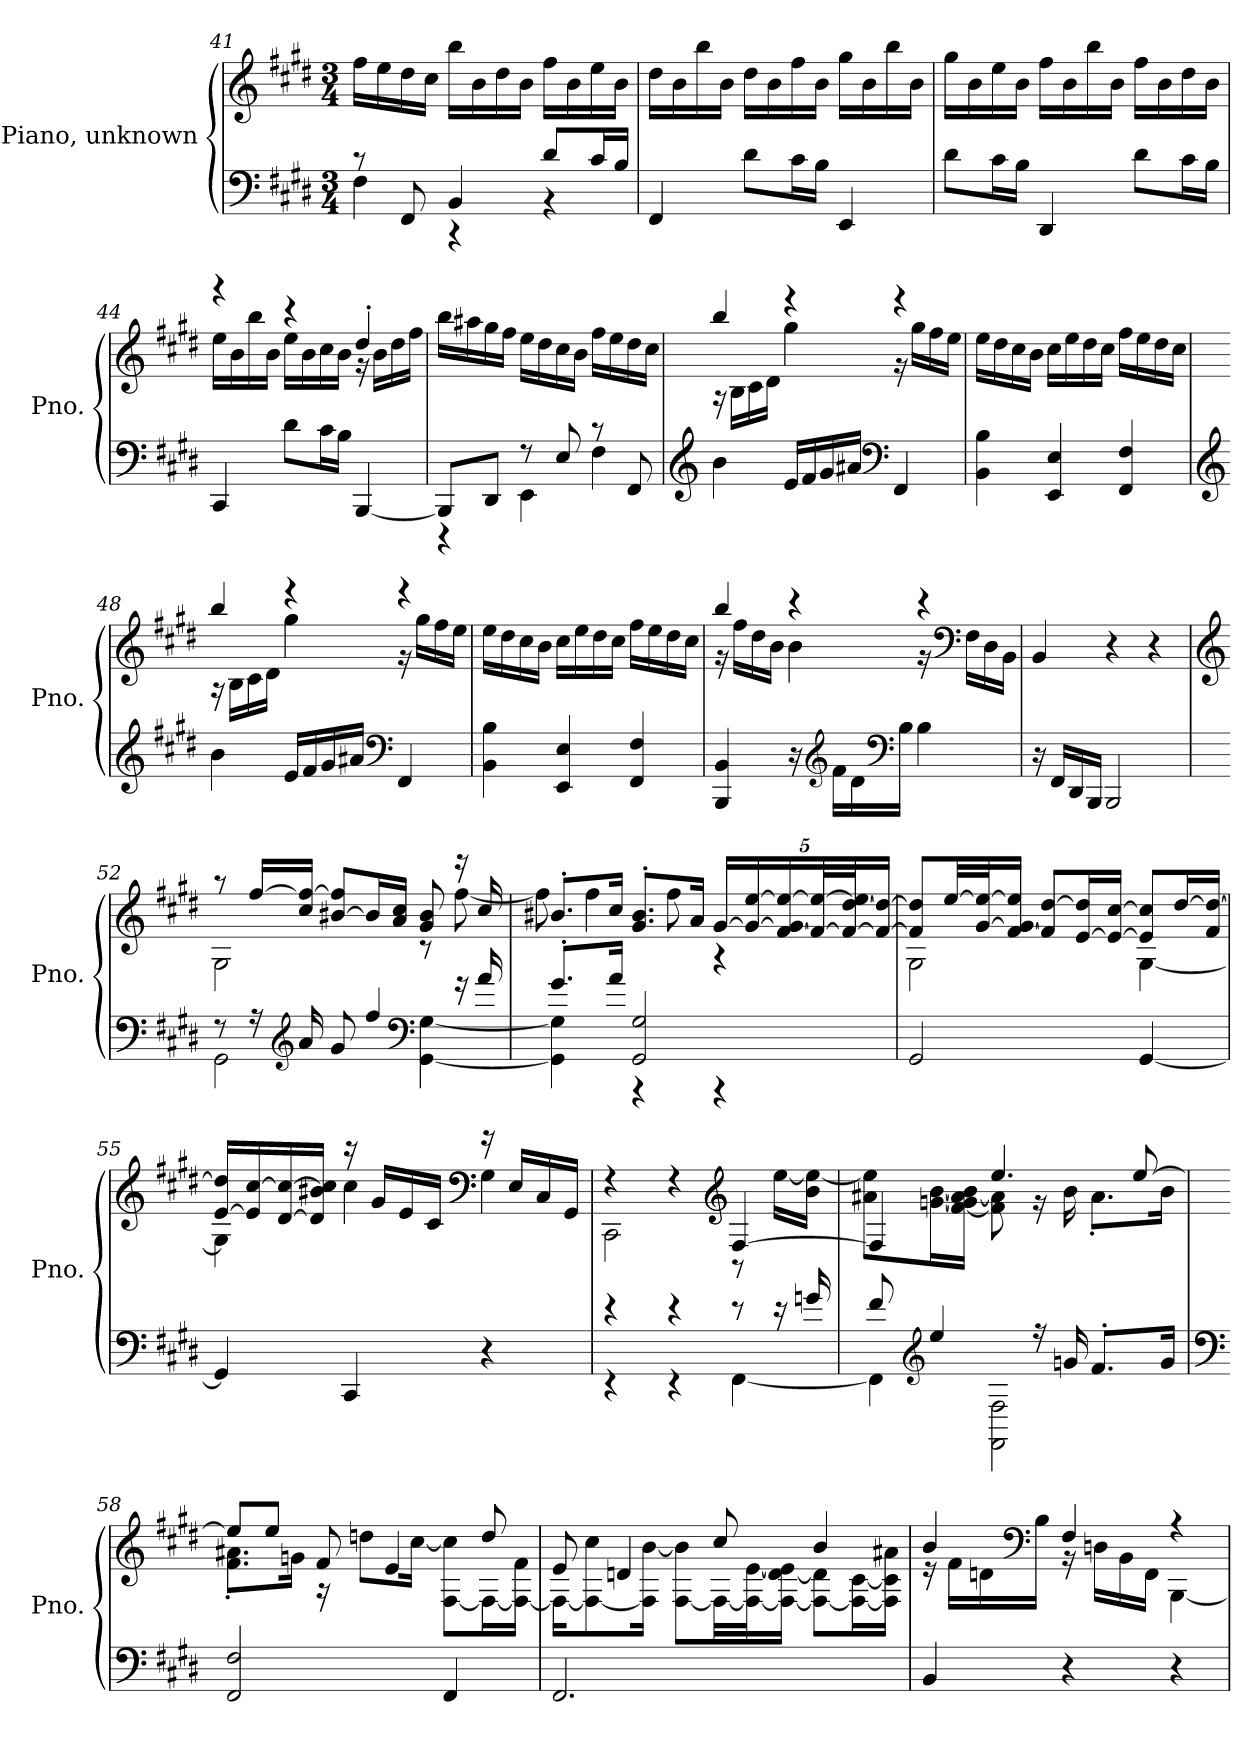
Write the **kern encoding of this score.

**kern	**kern
*part1	*part1
*staff2	*staff1
*I"Piano, unknown	*
*I'Pno.	*
*clefF4	*clefG2
*k[f#c#g#d#]	*k[f#c#g#d#]
*M3/4	*M3/4
=41	=41
*^	*
8r	4F#\	16ff#\LL
.	.	16ee\
8FF#/	.	16dd#\
.	.	16cc#\JJ
4BB/	4r	16bb\LL
.	.	16b\
.	.	16dd#\
.	.	16b\JJ
8d#/L	4r	16ff#\LL
.	.	16b\
16c#/L	.	16ee\
16B/JJ	.	16b\JJ
*v	*v	*
!!LO:LB:g=z
=42	=42
4FF#/	16dd#\LL
.	16b\
.	16bb\
.	16b\JJ
8d#\L	16dd#\LL
.	16b\
16c#\L	16ff#\
16B\JJ	16b\JJ
4EE/	16gg#\LL
.	16b\
.	16bb\
.	16b\JJ
=43	=43
8d#\L	16gg#\LL
.	16b\
16c#\L	16ee\
16B\JJ	16b\JJ
4DD#/	16ff#\LL
.	16b\
.	16bb\
.	16b\JJ
8d#\L	16ff#\LL
.	16b\
16c#\L	16dd#\
16B\JJ	16b\JJ
=44	=44
*	*^
4CC#/	4r	16ee\LL
.	.	16b\
.	.	16bb\
.	.	16b\JJ
8d#\L	4r	16ee\LL
.	.	16b\
16c#\L	.	16cc#\
16B\JJ	.	16b\JJ
[4BBB/	4dd#'/	16r
.	.	16b\LL
.	.	16dd#\
.	.	16ff#\JJ
*	*v	*v
!!LO:LB:g=z
=45	=45
*^	*
8BBB/L]	4r	16bb\LL
.	.	16aa#X\
8DD#/J	.	16gg#\
.	.	16ff#\JJ
8r	4EE\	16ee\LL
.	.	16dd#\
8E/	.	16cc#\
.	.	16b\JJ
8r	4F#\	16ff#\LL
.	.	16ee\
8FF#/	.	16dd#\
.	.	16cc#\JJ
*v	*v	*
=46	=46
*clefG2	*
*	*^
4b\	4bb/	16r
.	.	16B\LL
.	.	16c#\
.	.	16d#\JJ
16e/LL	4r	4gg#\
16f#/	.	.
16g#/	.	.
16a#X/JJ	.	.
*clefF4	*	*
4FF#/	4r	16r
.	.	16gg#\LL
.	.	16ff#\
.	.	16ee\JJ
*	*v	*v
=47	=47
4BB\ 4B\	16ee\LL
.	16dd#\
.	16cc#\
.	16b\JJ
4EE/ 4E/	16cc#\LL
.	16ee\
.	16dd#\
.	16cc#\JJ
4FF#/ 4F#/	16ff#\LL
.	16ee\
.	16dd#\
.	16cc#\JJ
!!LO:LB:g=z
=48	=48
*clefG2	*
*	*^
4b\	4bb/	16r
.	.	16B\LL
.	.	16c#\
.	.	16d#\JJ
16e/LL	4r	4gg#\
16f#/	.	.
16g#/	.	.
16a#X/JJ	.	.
*clefF4	*	*
4FF#/	4r	16r
.	.	16gg#\LL
.	.	16ff#\
.	.	16ee\JJ
*	*v	*v
=49	=49
4BB\ 4B\	16ee\LL
.	16dd#\
.	16cc#\
.	16b\JJ
4EE/ 4E/	16cc#\LL
.	16ee\
.	16dd#\
.	16cc#\JJ
4FF#/ 4F#/	16ff#\LL
.	16ee\
.	16dd#\
.	16cc#\JJ
=50	=50
*	*^
4BBB/ 4BB/	4bb/	16r
.	.	16ff#\LL
.	.	16dd#\
.	.	16b\JJ
16r	4r	4b\
*clefG2	*	*
16f#\LL	.	.
16d#\	.	.
*clefF4	*	*
16B\JJ	.	.
4B\	4r	16r
*	*clefF4	*
.	.	16F#\LL
.	.	16D#\
.	.	16BB\JJ
*	*v	*v
!!LO:LB:g=z
=51	=51
16r	4BB/
16FF#/LL	.
16DD#/	.
16BBB/JJ	.
2BBB/	4r
.	4r
=52	=52
*	*clefG2
*^	*^
8r	2GG#\	8r	2G#\
16r	.	[16ff#/LL	.
*clefG2	*	*	*
16a/	.	16cc#/ 16ff#/_JJ	.
8g#/	.	[8b#X/ 8ff#/]L	.
4ff#/	.	16b#/L]	.
.	.	16a/ 16cc#/JJ	.
*clefF4	*	*	*
.	[4GG#\ [4G#\	8g#/ 8b#/	8r
16r	.	16r	[8ff#\
16a/	.	16cc#/	.
=53	=53	=53	=53
8.g#'/L	4GG#\] 4G#\]	8.b#X'/L	8ff#\]
.	.	.	4ff#\
16a/Jk	.	16cc#/Jk	.
2GG#/ 2G#/	4r	8.g#/' 8.b#/'L	.
.	.	.	8ff#\
.	.	16a/Jk	.
*	*	*Xbrackettup	*
.	4r	[20g#/LL	4r
.	.	20g#/_ [20ee/	.
.	.	[20f#/ 20g#/] 20ee/_	.
.	.	40f#/_ 40ee/_L	.
.	.	40f#/_ [40dd#/ 40ee/]J	.
.	.	20f#/_ 20dd#/_JJ	.
*v	*v	*	*
!!LO:PB:g=z	!!
=54	=54	=54
2GG#/	8f#/] 8dd#/]L	2G#\
.	[32ee/LL	.
.	[32g#/ 32ee/_J	.
.	[16f#/ 16g#/] 16ee/]JJ	.
.	8f#/] [8dd#/L	.
.	[16e/ 16dd#/]L	.
.	16e/_ [16cc#/JJ	.
[4GG#/	8e/] 8cc#/]L	[4G#\
.	[16dd#/L	.
.	16f#/ 16dd#/_JJ	.
=55	=55	=55
4GG#/]	[16e/ 16dd#/]LL	4G#\]
.	16e/] [16cc#/	.
.	[16d#/ 16cc#/_	.
.	16d#/] 16b#X/ 16cc#/]JJ	.
4CC#/	16r	4cc#\
.	16g#/LL	.
.	16e/	.
.	16c#/JJ	.
*	*clefF4	*
4r	16r	4G#\
.	16E/LL	.
.	16C#/	.
.	16GG#/JJ	.
=56	=56	=56
*^	*	*
4r	4r	4r	2CC#\
4r	4r	4r	.
*	*	*clefG2	*
8r	[4FF#\	[4F#/	8r
16r	.	.	[16ee\LL
16gn/	.	.	16b\ 16ee\_JJ
!!LO:LB:g=z	!!
=57	=57	=57	=57
8f#/	4FF#\]	4F#/]	8a#X\ 8ee\]L
*clefG2	*	*	*
4ee/	.	.	[16gn\ [16b\L
.	.	.	[16f#\ 16g\] [16a#\ 16b\]JJ
.	2FF#\ 2F#\	4.ee/	8f#\] 8a#\]
16r	.	.	16r
16gn/	.	.	16b\
8.f#'/L	.	.	8.a#'\L
.	.	[8ee/	.
16g/Jk	.	.	16b\Jk
*v	*v	*	*
=58	=58	=58
*clefF4	*	*
2FF#/ 2F#/	8ee/L]	8.f#\' 8.a#X\'L
.	8ee/J	.
.	.	16gn\Jk
.	8f#/	16r
.	.	8ddn\L
.	4e/	.
.	.	[16cc#\Jk
4FF#/	.	[8F#\ 8cc#\]L
.	8dd/	16F#\L_
.	.	16F#\_ 16f#\JJ
!!LO:LB:g=z	!!
=59	=59	=59
2.FF#/	8e/	16F#\KL_
.	.	8F#\_ 8cc#\
.	4dn/	.
.	.	16F#\] [16b\Jk
.	.	[8F#\ 8b\]L
.	8cc#/	32F#\LL_
.	.	32F#\_ [32e\J
.	.	16F#\_ [16d\ 16e\]JJ
.	4b/	8F#\_ 8d\]L
.	.	16F#\_ [16c#\L
.	.	16F#\] 16c#\] 16a#X\JJ
=60	=60	=60
4BB/	4b/	16r
.	.	16f#\LL
.	.	16dn\
*	*clefF4	*
.	.	16B\JJ
4r	4F#/	16r
.	.	16Dn\LL
.	.	16BB\
.	.	16FF#\JJ
4r	4r	[4BBB\
*	*v	*v
=	=
*-	*-
